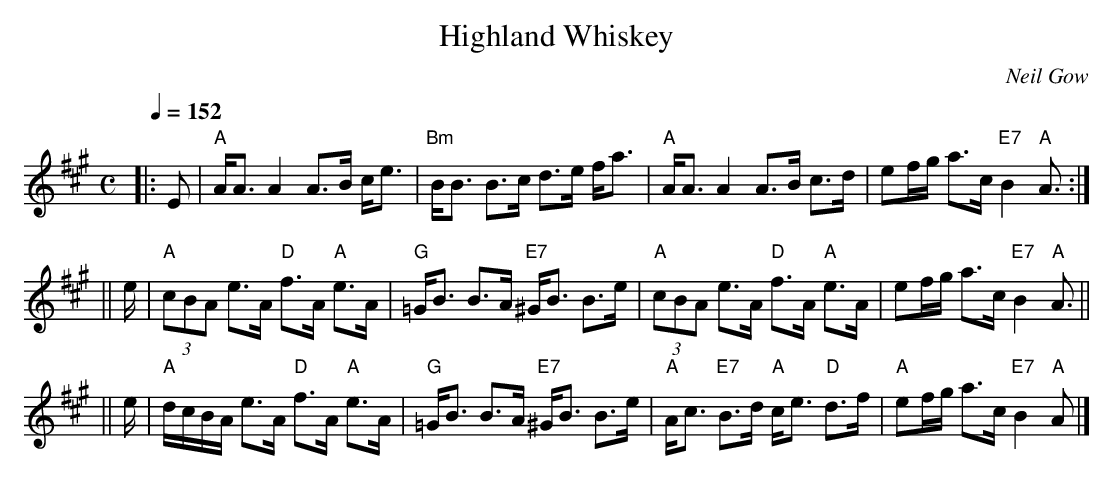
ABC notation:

X:1
T: Highland Whiskey
C: Neil Gow
Q: 1/4=152
M: C
L: 1/8
K: A
|: E \
| "A"A<A A2 A>B c<e | "Bm"B<B B>c d>e f<a \
| "A"A<A A2 A>B c>d | ef/g/ a>c "E7"B2 "A"A> :|
|| e \
| "A"(3cBA e>A "D"f>A "A"e>A | "G"=G<B B>A "E7"^G<B B>e \
| "A"(3cBA e>A "D"f>A "A"e>A | ef/g/ a>c "E7"B2 "A"A> ||
|| e \
| "A"d/c/B/A/ e>A "D"f>A "A"e>A | "G"=G<B B>A "E7"^G<B B>e \
| "A"A<c "E7"B>d "A"c<e "D"d>f | "A"ef/g/ a>c "E7"B2 "A"A |]
